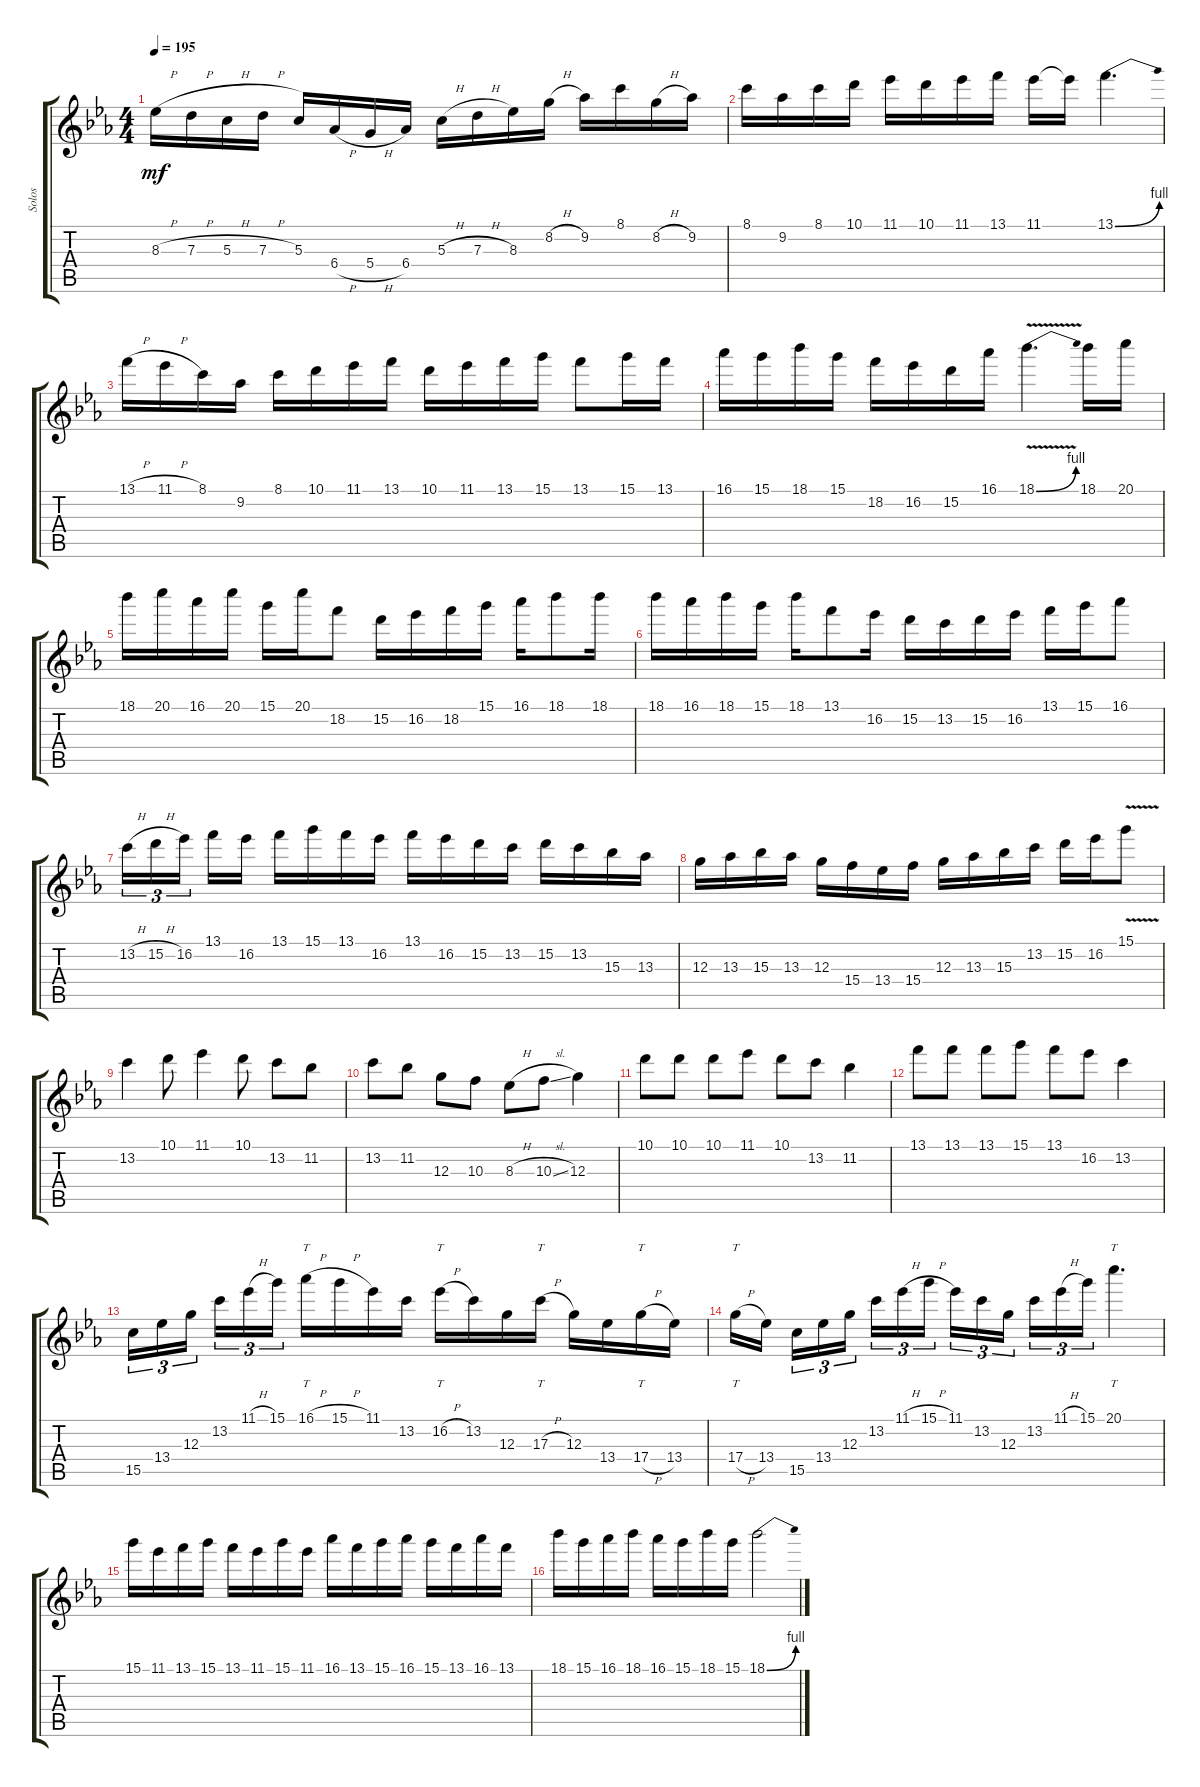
\track ("Solos" "Solos") {instrument distortionguitar}
\staff {score tabs}
\tuning (E4 B3 G3 D3 A2 E2) {hide}
\ts (4 4)
\tempo 195
\clef g2
\ks cminor
8.3{h}.16{dy mf instrument distortionguitar} 7.3{h}.16 5.3{h}.16 7.3{h}.16 5.3.16 6.4{h}.16 5.4{h}.16 6.4.16 5.3{h}.16 7.3{h}.16 8.3.16 8.2{h}.16 9.2.16 8.1.16 8.2{h}.16 9.2.16 |
8.1.16 9.2.16 8.1.16 10.1.16 11.1.16 10.1.16 11.1.16 13.1.16 11.1.16 11.1{t}.16 13.1{be (bend 0 0 60 4)}.4{d} |
13.1{h}.16 11.1{h}.16 8.1.16 9.2.16 8.1.16 10.1.16 11.1.16 13.1.16 10.1.16 11.1.16 13.1.16 15.1.16 13.1.8 15.1.16 13.1.16 |
16.1.16 15.1.16 18.1.16 15.1.16 18.2.16 16.2.16 15.2.16 16.1.16 18.1{be (bend 0 0 60 4) v}.4{d} 18.1.16 20.1.16 |
18.1.16 20.1.16 16.1.16 20.1.16 15.1.16 20.1.16 18.2.8 15.2.16 16.2.16 18.2.16 15.1.16 16.1.16 18.1.8 18.1.16 |
18.1.16 16.1.16 18.1.16 15.1.16 18.1.16 13.1.8 16.2.16 15.2.16 13.2.16 15.2.16 16.2.16 13.1.16 15.1.16 16.1.8 |
13.2{h}.16{tu (3 2)} 15.2{h}.16{tu (3 2)} 16.2.16{tu (3 2) beam splitsecondary} 13.1.16 16.2.16 13.1.16 15.1.16 13.1.16 16.2.16 13.1.16 16.2.16 15.2.16 13.2.16 15.2.16 13.2.16 15.3.16 13.3.16 |
12.3.16 13.3.16 15.3.16 13.3.16 12.3.16 15.4.16 13.4.16 15.4.16 12.3.16 13.3.16 15.3.16 13.2.16 15.2.16 16.2.16 15.1{v}.8 |
13.2.4 10.1.8 11.1.4 10.1.8 13.2.8 11.2.8 |
13.2.8 11.2.8 12.3.8 10.3.8 8.3{h}.8 10.3{sl}.8 12.3.4 |
10.1.8 10.1.8 10.1.8 11.1.8 10.1.8 13.2.8 11.2.4 |
13.1.8 13.1.8 13.1.8 15.1.8 13.1.8 16.2.8 13.2.4 |
15.5.16{tu (3 2)} 13.4.16{tu (3 2)} 12.3.16{tu (3 2) beam splitsecondary} 13.2.16{tu (3 2)} 11.1{h}.16{tu (3 2)} 15.1.16{tu (3 2)} 16.1{h}.16{tt} 15.1{h}.16 11.1.16 13.2.16 16.2{h}.16{tt} 13.2.16 12.3.16 17.3{h}.16{tt} 12.3.16 13.4.16 17.4{h}.16{tt} 13.4.16 |
17.4{h}.16{tt} 13.4.16{beam splitsecondary} 15.5.16{tu (3 2)} 13.4.16{tu (3 2)} 12.3.16{tu (3 2)} 13.2.16{tu (3 2)} 11.1{h}.16{tu (3 2)} 15.1{h}.16{tu (3 2) beam splitsecondary} 11.1.16{tu (3 2)} 13.2.16{tu (3 2)} 12.3.16{tu (3 2)} 13.2.16{tu (3 2)} 11.1{h}.16{tu (3 2)} 15.1.16{tu (3 2)} 20.1.4{tt d} |
15.1.16 11.1.16 13.1.16 15.1.16 13.1.16 11.1.16 15.1.16 11.1.16 16.1.16 13.1.16 15.1.16 16.1.16 15.1.16 13.1.16 16.1.16 13.1.16 |
18.1.16 15.1.16 16.1.16 18.1.16 16.1.16 15.1.16 18.1.16 15.1.16 18.1{be (bend 0 0 60 4)}.2
